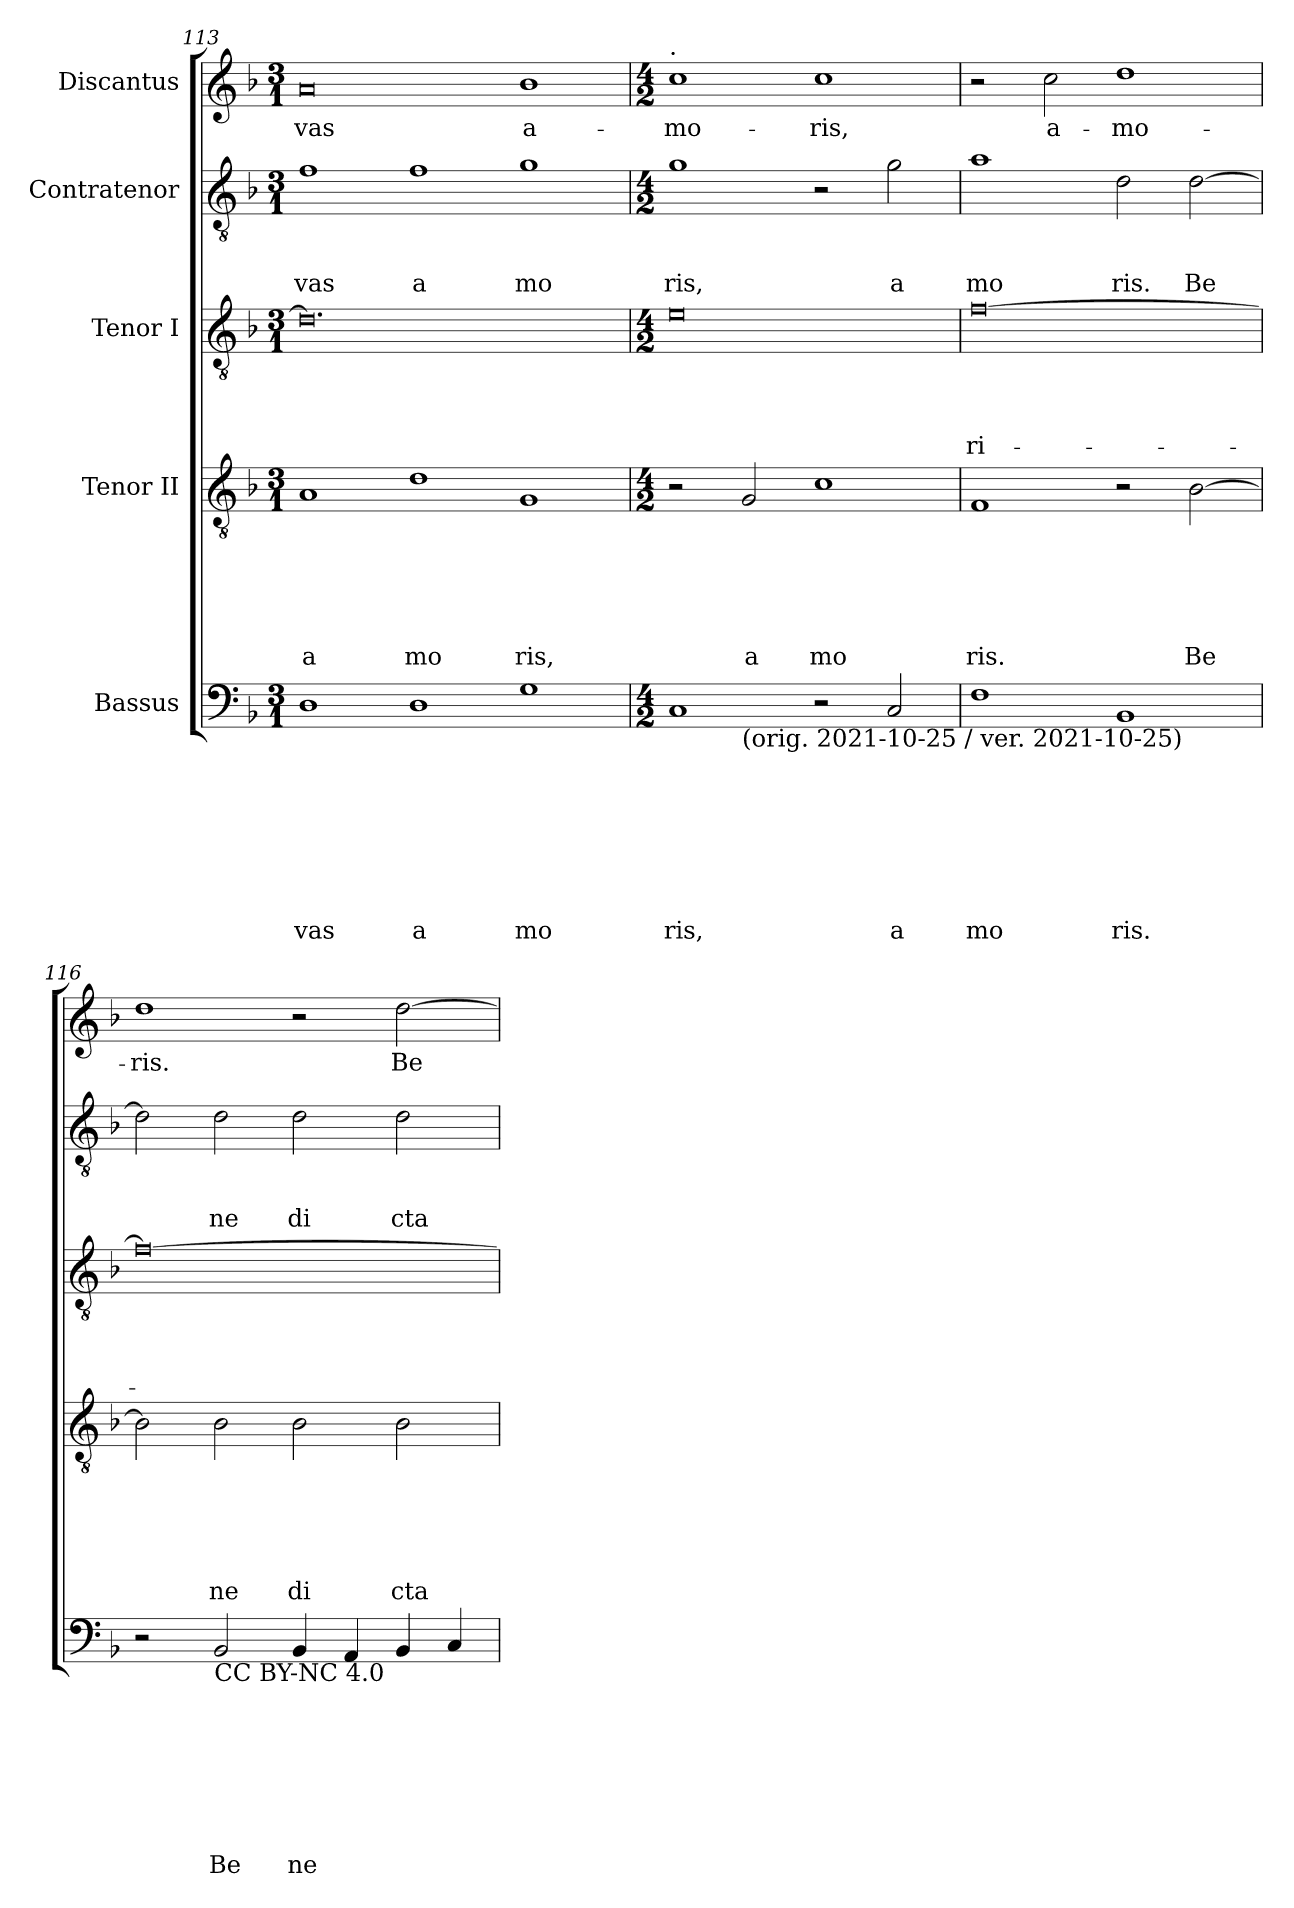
**kern	**text	**text	**text	**text	**text	**text	**text	**text	**kern	**text	**text	**text	**text	**text	**text	**kern	**text	**text	**text	**text	**kern	**text	**text	**text	**kern	**text
*part5	*part5	*part5	*part5	*part5	*part5	*part5	*part5	*part5	*part4	*part4	*part4	*part4	*part4	*part4	*part4	*part3	*part3	*part3	*part3	*part3	*part2	*part2	*part2	*part2	*part1	*part1
*staff5	*staff5	*staff5	*staff5	*staff5	*staff5	*staff5	*staff5	*staff5	*staff4	*staff4	*staff4	*staff4	*staff4	*staff4	*staff4	*staff3	*staff3	*staff3	*staff3	*staff3	*staff2	*staff2	*staff2	*staff2	*staff1	*staff1
*I"Bassus	*	*	*	*	*	*	*	*	*I"Tenor II	*	*	*	*	*	*	*I"Tenor I	*	*	*	*	*I"Contratenor	*	*	*	*I"Discantus	*
*clefF4	*	*	*	*	*	*	*	*	*clefGv2	*	*	*	*	*	*	*clefGv2	*	*	*	*	*clefGv2	*	*	*	*clefG2	*
*k[b-]	*	*	*	*	*	*	*	*	*k[b-]	*	*	*	*	*	*	*k[b-]	*	*	*	*	*k[b-]	*	*	*	*k[b-]	*
*F:	*	*	*	*	*	*	*	*	*F:	*	*	*	*	*	*	*F:	*	*	*	*	*F:	*	*	*	*F:	*
*M3/1	*	*	*	*	*	*	*	*	*M3/1	*	*	*	*	*	*	*M3/1	*	*	*	*	*M3/1	*	*	*	*M3/1	*
=113	=113	=113	=113	=113	=113	=113	=113	=113	=113	=113	=113	=113	=113	=113	=113	=113	=113	=113	=113	=113	=113	=113	=113	=113	=113	=113
!	!	!	!	!	!	!	!	!LO:LY:b	!	!	!	!	!	!	!LO:LY:b	!	!	!	!	!	!	!	!	!LO:LY:b	!	!LO:LY:b
1D	.	.	.	.	.	.	.	vas	1A	.	.	.	.	.	a	0.d]	.	.	.	.	1f	.	.	vas	0a	vas
!	!	!	!	!	!	!	!	!LO:LY:b	!	!	!	!	!	!	!LO:LY:b	!	!	!	!	!	!	!	!	!LO:LY:b	!	!
1D	.	.	.	.	.	.	.	a	1d	.	.	.	.	.	mo	.	.	.	.	.	1f	.	.	a	.	.
!	!	!	!	!	!	!	!	!LO:LY:b	!	!	!	!	!	!	!LO:LY:b	!	!	!	!	!	!	!	!	!LO:LY:b	!	!LO:LY:b
1G	.	.	.	.	.	.	.	mo	1G	.	.	.	.	.	ris,	.	.	.	.	.	1g	.	.	mo	1b-	a-
=114	=114	=114	=114	=114	=114	=114	=114	=114	=114	=114	=114	=114	=114	=114	=114	=114	=114	=114	=114	=114	=114	=114	=114	=114	=114	=114
*M4/2	*	*	*	*	*	*	*	*	*M4/2	*	*	*	*	*	*	*M4/2	*	*	*	*	*M4/2	*	*	*	*M4/2	*
!	!	!	!	!	!	!	!	!	!	!	!	!	!	!	!	!	!	!	!	!	!	!	!	!	!LO:TX:a:t=.	!
!	!	!	!	!	!	!	!	!LO:LY:b	!	!	!	!	!	!	!	!	!	!	!	!	!	!	!	!LO:LY:b	!	!LO:LY:b
*^	*	*	*	*	*	*	*	*	*	*	*	*	*	*	*	*	*	*	*	*	*	*	*	*	*	*
1C	2ryy	.	.	.	.	.	.	.	ris,	2r	.	.	.	.	.	.	0e	.	.	.	.	1g	.	.	ris,	1cc	-mo-
!	!LO:TX:b:t=(orig. 2021-10-25 / ver. 2021-10-25)	!	!	!	!	!	!	!	!	!	!	!	!	!	!	!	!	!	!	!	!	!	!	!	!	!	!
!	!	!	!	!	!	!	!	!	!	!	!	!	!	!	!	!LO:LY:b	!	!	!	!	!	!	!	!	!	!	!
.	1.ryy	.	.	.	.	.	.	.	.	2G/	.	.	.	.	.	a	.	.	.	.	.	.	.	.	.	.	.
!	!	!	!	!	!	!	!	!	!	!	!	!	!	!	!	!LO:LY:b	!	!	!	!	!	!	!	!	!	!	!LO:LY:b
2r	.	.	.	.	.	.	.	.	.	1c	.	.	.	.	.	mo	.	.	.	.	.	2r	.	.	.	1cc	-ris,
!	!	!	!	!	!	!	!	!	!LO:LY:b	!	!	!	!	!	!	!	!	!	!	!	!	!	!	!	!LO:LY:b	!	!
2C/	.	.	.	.	.	.	.	.	a	.	.	.	.	.	.	.	.	.	.	.	.	2g\	.	.	a	.	.
=115	=115	=115	=115	=115	=115	=115	=115	=115	=115	=115	=115	=115	=115	=115	=115	=115	=115	=115	=115	=115	=115	=115	=115	=115	=115	=115	=115
!	!	!	!	!	!	!	!	!	!LO:LY:b	!	!	!	!	!	!	!LO:LY:b	!	!	!	!	!LO:LY:b	!	!	!	!LO:LY:b	!	!
*v	*v	*	*	*	*	*	*	*	*	*	*	*	*	*	*	*	*	*	*	*	*	*	*	*	*	*	*
1F	.	.	.	.	.	.	.	mo	1F	.	.	.	.	.	ris.	[>0f	.	.	.	-ri-	1a	.	.	mo	2r	.
!	!	!	!	!	!	!	!	!	!	!	!	!	!	!	!	!	!	!	!	!	!	!	!	!	!	!LO:LY:b
.	.	.	.	.	.	.	.	.	.	.	.	.	.	.	.	.	.	.	.	.	.	.	.	.	2cc\	a-
!	!	!	!	!	!	!	!	!LO:LY:b	!	!	!	!	!	!	!	!	!	!	!	!	!	!	!	!LO:LY:b	!	!LO:LY:b
1BB-	.	.	.	.	.	.	.	ris.	2r	.	.	.	.	.	.	.	.	.	.	.	2d\	.	.	ris.	1dd	-mo-
!	!	!	!	!	!	!	!	!	!	!	!	!	!	!	!LO:LY:b	!	!	!	!	!	!	!	!	!LO:LY:b	!	!
.	.	.	.	.	.	.	.	.	[>2B-\	.	.	.	.	.	Be	.	.	.	.	.	[>2d\	.	.	Be	.	.
=116	=116	=116	=116	=116	=116	=116	=116	=116	=116	=116	=116	=116	=116	=116	=116	=116	=116	=116	=116	=116	=116	=116	=116	=116	=116	=116
!	!	!	!	!	!	!	!	!	!	!	!	!	!	!	!	!	!	!	!	!	!	!	!	!	!	!LO:LY:b
2r	.	.	.	.	.	.	.	.	2B-\]	.	.	.	.	.	.	0f_	.	.	.	.	2d\]	.	.	.	1dd	-ris.
!LO:TX:b:t=CC BY-NC 4.0	!	!	!	!	!	!	!	!	!	!	!	!	!	!	!	!	!	!	!	!	!	!	!	!	!	!
!	!	!	!	!	!	!	!	!LO:LY:b	!	!	!	!	!	!	!LO:LY:b	!	!	!	!	!	!	!	!	!LO:LY:b	!	!
2BB-/	.	.	.	.	.	.	.	Be	2B-\	.	.	.	.	.	ne	.	.	.	.	.	2d\	.	.	ne	.	.
!	!	!	!	!	!	!	!	!LO:LY:b	!	!	!	!	!	!	!LO:LY:b	!	!	!	!	!	!	!	!	!LO:LY:b	!	!
4BB-/	.	.	.	.	.	.	.	ne	2B-\	.	.	.	.	.	di	.	.	.	.	.	2d\	.	.	di	2r	.
4AA/	.	.	.	.	.	.	.	.	.	.	.	.	.	.	.	.	.	.	.	.	.	.	.	.	.	.
!	!	!	!	!	!	!	!	!	!	!	!	!	!	!	!LO:LY:b	!	!	!	!	!	!	!	!	!LO:LY:b	!	!LO:LY:b
4BB-/	.	.	.	.	.	.	.	.	2B-\	.	.	.	.	.	cta	.	.	.	.	.	2d\	.	.	cta	[>2dd\	Be-
4C/	.	.	.	.	.	.	.	.	.	.	.	.	.	.	.	.	.	.	.	.	.	.	.	.	.	.
=	=	=	=	=	=	=	=	=	=	=	=	=	=	=	=	=	=	=	=	=	=	=	=	=	=	=
*-	*-	*-	*-	*-	*-	*-	*-	*-	*-	*-	*-	*-	*-	*-	*-	*-	*-	*-	*-	*-	*-	*-	*-	*-	*-	*-
